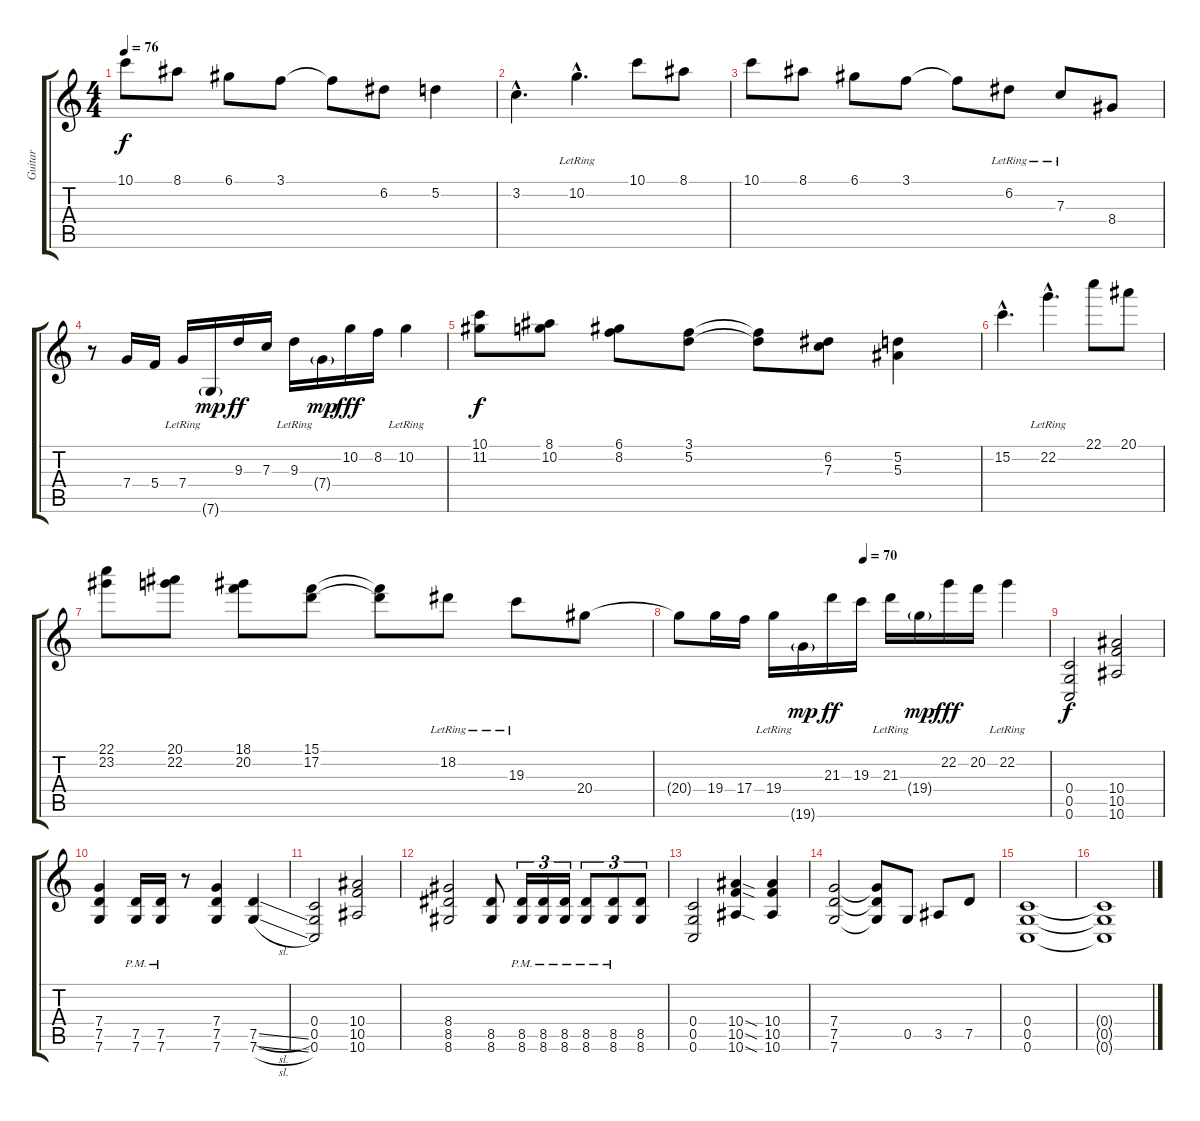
\track ("Guitar" "Guitar") {instrument distortionguitar}
\staff {score tabs}
\tuning (D4 A3 F3 C3 G2 C2) {hide}
\ts (4 4)
\tempo 76
\clef g2
\ks c
10.1.8{dy f} 8.1.8 6.1.8 3.1.8 3.1{t}.8 6.2.8 5.2.4 |
3.2{hac}.4{d} 10.2{hac lr}.4{d} 10.1.8 8.1.8 |
10.1.8 8.1.8 6.1.8 3.1.8 3.1{t}.8 6.2{lr}.8 7.3{lr}.8 8.4.8 |
r.8 7.4.16 5.4.16 7.4{lr}.16 7.6{g}.16{dy mp} 9.3.16{dy ff} 7.3.16 9.3{lr}.16 7.4{g}.16{dy mp} 10.2.16{dy fff} 8.2.16 10.2{lr}.4 |
(10.1 11.2).8{dy f} (8.1 10.2).8 (6.1 8.2).8 (3.1 5.2).8 (3.1{t} 5.2{t}).8 (6.2 7.3).8 (5.2 5.3).4 |
15.2{hac}.4{d} 22.2{hac lr}.4{d} 22.1.8 20.1.8 |
(22.1 23.2).8 (20.1 22.2).8 (18.1 20.2).8 (15.1 17.2).8 (15.1{t} 17.2{t}).8 18.2{lr}.8 19.3{lr}.8 20.4.8 |
\tempo (70 0.5)
20.4{t}.8 19.4.16 17.4.16 19.4{lr}.16 19.6{g}.16{dy mp} 21.3.16{dy ff} 19.3.16 21.3{lr}.16 19.4{g}.16{dy mp} 22.2.16{dy fff} 20.2.16 22.2{lr}.4 |
(0.4 0.5 0.6).2{dy f volume 12 instrument distortionguitar} (10.4 10.5 10.6).2 |
(7.4 7.5 7.6).4 (7.5{pm} 7.6{pm}).16 (7.5{pm} 7.6{pm}).16 r.8 (7.4 7.5 7.6).4 (7.5{sl} 7.6{sl}).4 |
(0.4 0.5 0.6).2 (10.4 10.5 10.6).2 |
(8.4 8.5 8.6).2 (8.5 8.6).8 (8.5{pm} 8.6{pm}).16{tu (3 2)} (8.5{pm} 8.6{pm}).16{tu (3 2)} (8.5{pm} 8.6{pm}).16{tu (3 2)} (8.5{pm} 8.6{pm}).8{tu (3 2)} (8.5{pm} 8.6{pm}).8{tu (3 2)} (8.5 8.6).8{tu (3 2)} |
(0.4 0.5 0.6).2 (10.4{sod} 10.5{sod} 10.6{sod}).4 (10.4 10.5 10.6).4 |
(7.4 7.5 7.6).2 (7.4{t} 7.5{t} 7.6{t}).8 0.5.8 3.5.8 7.5.8 |
(0.4 0.5 0.6).1 |
(0.4{t} 0.5{t} 0.6{t}).1
